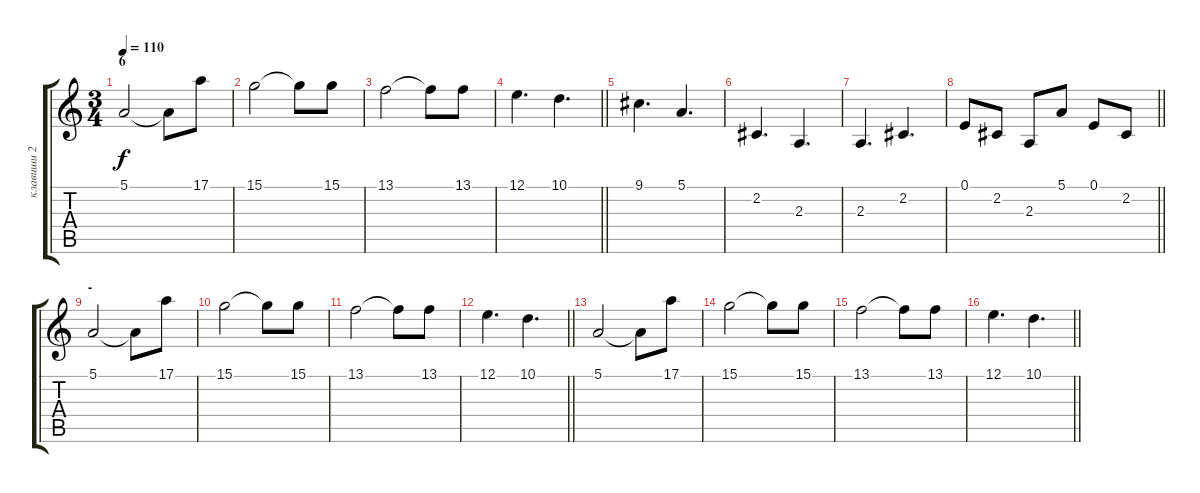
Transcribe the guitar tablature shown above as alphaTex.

\track ("клавиши 2" "клавиши 2") {instrument pad1newage}
\staff {score tabs}
\tuning (E4 B3 G3 D3 A2 E2) {hide}
\ts (3 4)
\section ("" "6")
\tempo 110
\clef g2
\ks c
5.1.2{dy f} 5.1{t}.8 17.1.8 |
15.1.2 15.1{t}.8 15.1.8 |
13.1.2 13.1{t}.8 13.1.8 |
\barLineRight lightlight
12.1.4{d} 10.1.4{d} |
9.1.4{d} 5.1.4{d} |
2.2.4{d} 2.3.4{d} |
2.3.4{d} 2.2.4{d} |
\barLineRight lightlight
0.1.8 2.2.8 2.3.8 5.1.8 0.1.8 2.2.8 |
\section ("" "-")
5.1.2{instrument pad2warm} 5.1{t}.8 17.1.8{instrument pad1newage} |
15.1.2 15.1{t}.8 15.1.8 |
13.1.2 13.1{t}.8 13.1.8 |
\barLineRight lightlight
12.1.4{d} 10.1.4{d} |
5.1.2{instrument pad2warm} 5.1{t}.8 17.1.8{instrument pad1newage} |
15.1.2 15.1{t}.8 15.1.8 |
13.1.2 13.1{t}.8 13.1.8 |
\barLineRight lightlight
12.1.4{d} 10.1.4{d}
